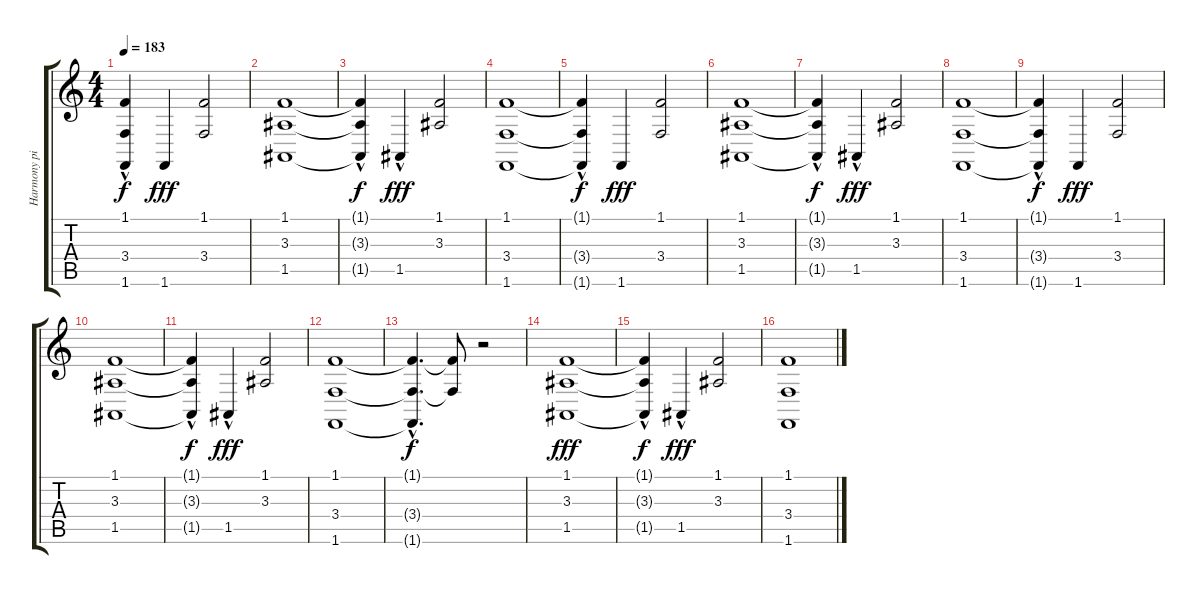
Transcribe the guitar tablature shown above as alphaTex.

\track ("Harmony piano / Chords" "Harmony pi") {instrument acousticgrandpiano}
\staff {score tabs}
\tuning (E4 B3 G3 D3 A2 E2) {hide}
\ts (4 4)
\tempo 183
\clef g2
\ks c
(1.1{hac t} 3.4{hac t} 1.6{hac t}).4{dy f} 1.6.4{dy fff} (1.1 3.4).2 |
(1.1 3.3 1.5).1 |
(1.1{hac t} 3.3{hac t} 1.5{hac t}).4{dy f} 1.5{hac}.4{dy fff} (1.1 3.3).2 |
(1.1 3.4 1.6).1 |
(1.1{hac t} 3.4{hac t} 1.6{hac t}).4{dy f} 1.6.4{dy fff} (1.1 3.4).2 |
(1.1 3.3 1.5).1 |
(1.1{hac t} 3.3{hac t} 1.5{hac t}).4{dy f} 1.5{hac}.4{dy fff} (1.1 3.3).2 |
(1.1 3.4 1.6).1 |
(1.1{hac t} 3.4{hac t} 1.6{hac t}).4{dy f} 1.6.4{dy fff} (1.1 3.4).2 |
(1.1 3.3 1.5).1 |
(1.1{hac t} 3.3{hac t} 1.5{hac t}).4{dy f} 1.5{hac}.4{dy fff} (1.1 3.3).2 |
(1.1 3.4 1.6).1 |
(1.1{hac t} 3.4{hac t} 1.6{hac t}).4{d dy f} (1.1{t} 3.4{t}).8 r.2 |
(1.1 3.3 1.5).1{dy fff} |
(1.1{hac t} 3.3{hac t} 1.5{hac t}).4{dy f} 1.5{hac}.4{dy fff} (1.1 3.3).2 |
(1.1 3.4 1.6).1
